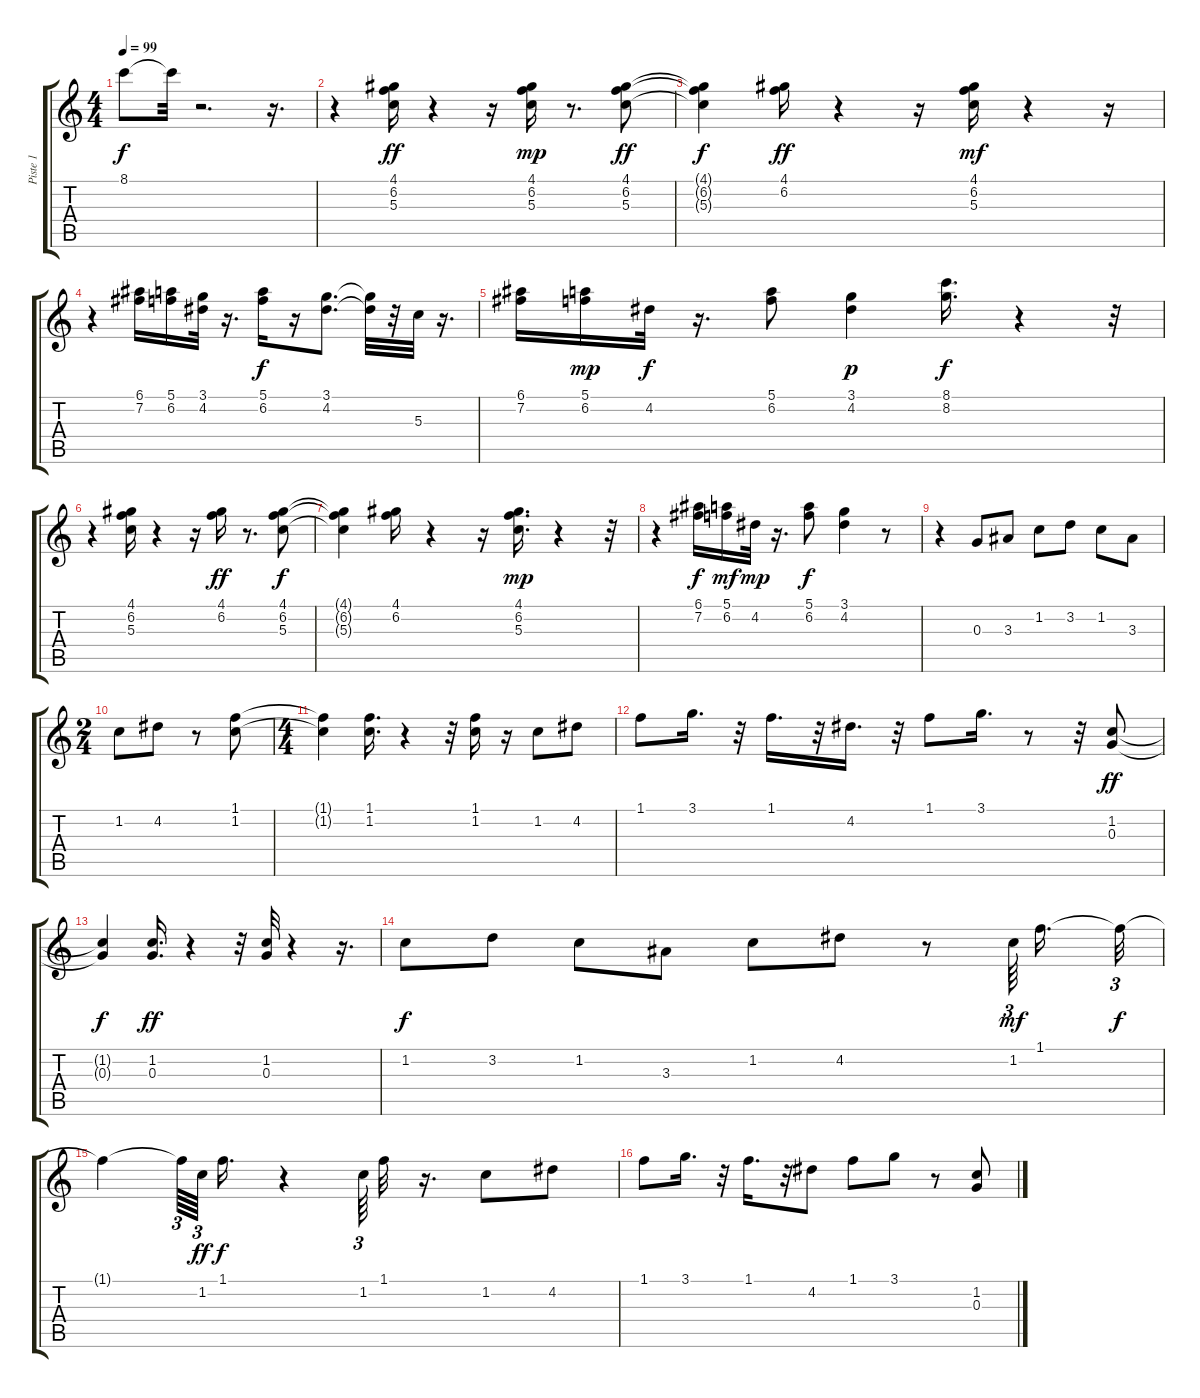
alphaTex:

\track ("Piste 1" "Piste 1") {instrument overdrivenguitar}
\staff {score tabs}
\tuning (E4 B3 G3 D3 A2 E2) {hide}
\ts (4 4)
\tempo 99
\clef g2
\ks c
8.1{t}.8{dy f} 8.1{t}.32 r.2{d} r.16{d} |
r.4 (4.1 6.2 5.3).16{dy ff} r.4 r.16 (4.1 6.2 5.3).16{dy mp} r.8{d} (4.1 6.2 5.3).8{dy ff} |
(4.1{t} 6.2{t} 5.3{t}).4{dy f} (4.1 6.2).16{dy ff} r.4 r.16 (4.1 6.2 5.3).16{dy mf} r.4 r.16 |
r.4 (6.1 7.2).16 (5.1 6.2).16 (3.1 4.2).32 r.16{d} (5.1 6.2).16{dy f} r.16 (3.1 4.2).8{d} (3.1{t} 4.2{t}).32 r.32 5.3.32 r.16{d} |
(6.1 7.2).16 (5.1 6.2).16{dy mp} 4.2.32{dy f} r.16{d} (5.1 6.2).8 (3.1 4.2).4{dy p} (8.1 8.2).16{d dy f} r.4 r.32 |
r.4 (4.1 6.2 5.3).16 r.4 r.16 (4.1 6.2).16{dy ff} r.8{d} (4.1 6.2 5.3).8{dy f} |
(4.1{t} 6.2{t} 5.3{t}).4 (4.1 6.2).16 r.4 r.16 (4.1 6.2 5.3).16{d dy mp} r.4 r.32 |
r.4 (6.1 7.2).16{dy f} (5.1 6.2).16{dy mf} 4.2.32{dy mp} r.16{d} (5.1 6.2).8{dy f} (3.1 4.2).4 r.8 |
r.4 0.3.8 3.3.8 1.2.8 3.2.8 1.2.8 3.3.8 |
\ts (2 4)
1.2.8 4.2.8 r.8 (1.1 1.2).8 |
\ts (4 4)
(1.1{t} 1.2{t}).4 (1.1 1.2).16{d} r.4 r.32 (1.1 1.2).16 r.16 1.2.8 4.2.8 |
1.1.8 3.1.16{d} r.32 1.1.16{d} r.32 4.2.16{d} r.32 1.1.8 3.1.16{d} r.8 r.32 (1.2 0.3).8{dy ff} |
(1.2{t} 0.3{t}).4{dy f} (1.2 0.3).16{d dy ff} r.4 r.32 (1.2 0.3).32 r.4 r.16{d} |
1.2.8{dy f} 3.2.8 1.2.8 3.3.8 1.2.8 4.2.8 r.8 1.2.64{tu (3 2) dy mf beam splitsecondary} 1.1.16{d} 1.1{t}.32{tu (3 2) dy f} |
1.1{t}.4 1.1{t}.64{tu (3 2)} 1.2.64{tu (3 2) dy ff beam splitsecondary} 1.1.16{d dy f} r.4 1.2.64{tu (3 2)} 1.1.32 r.16{d} 1.2.8 4.2.8 |
1.1.8 3.1.16{d} r.32 1.1.16{d} r.32 4.2.8 1.1.8 3.1.8 r.8 (1.2 0.3).8
